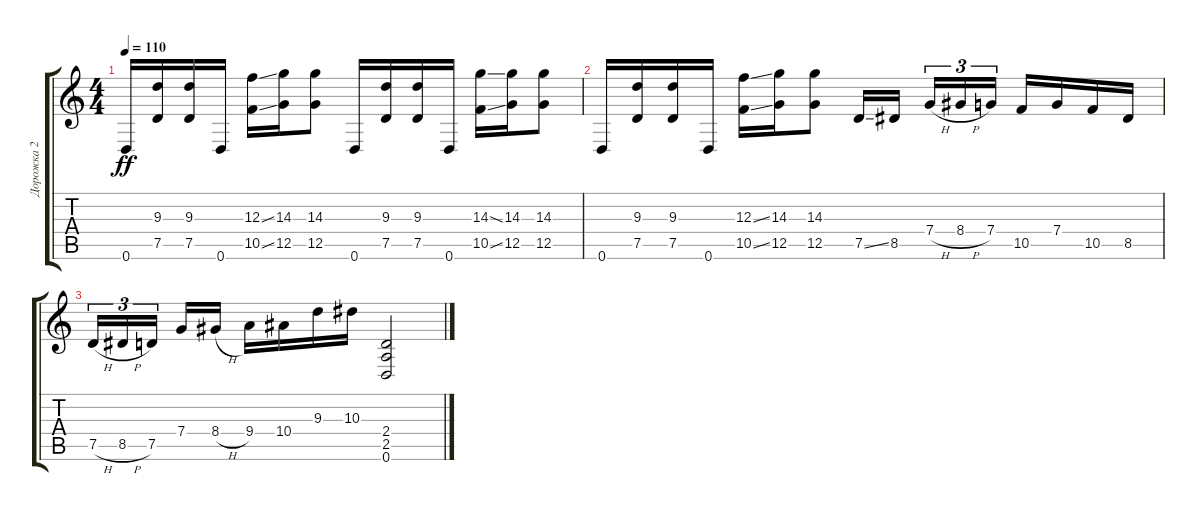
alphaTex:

\track ("Дорожка 2" "Дорожка 2") {instrument distortionguitar}
\staff {score tabs}
\tuning (D4 A3 F3 C3 G2 D2) {hide}
\ts (4 4)
\tempo 110
\clef g2
\ks c
0.6.16{dy ff} (9.3 7.5).16 (9.3 7.5).16 0.6.16 (12.3{ss} 10.5{ss}).16 (14.3 12.5).16 (14.3 12.5).8 0.6.16 (9.3 7.5).16 (9.3 7.5).16 0.6.16 (14.3{ss} 10.5{ss}).16 (14.3 12.5).16 (14.3 12.5).8 |
0.6.16 (9.3 7.5).16 (9.3 7.5).16 0.6.16 (12.3{ss} 10.5{ss}).16 (14.3 12.5).16 (14.3 12.5).8 7.5{ss}.16 8.5.16 7.4{h}.16{tu (3 2)} 8.4{h}.16{tu (3 2)} 7.4.16{tu (3 2)} 10.5.16 7.4.16 10.5.16 8.5.16 |
7.5{h}.16{tu (3 2)} 8.5{h}.16{tu (3 2)} 7.5.16{tu (3 2)} 7.4.16 8.4{h}.16 9.4.16 10.4.16 9.3.16 10.3.16 (2.4 2.5 0.6).2
